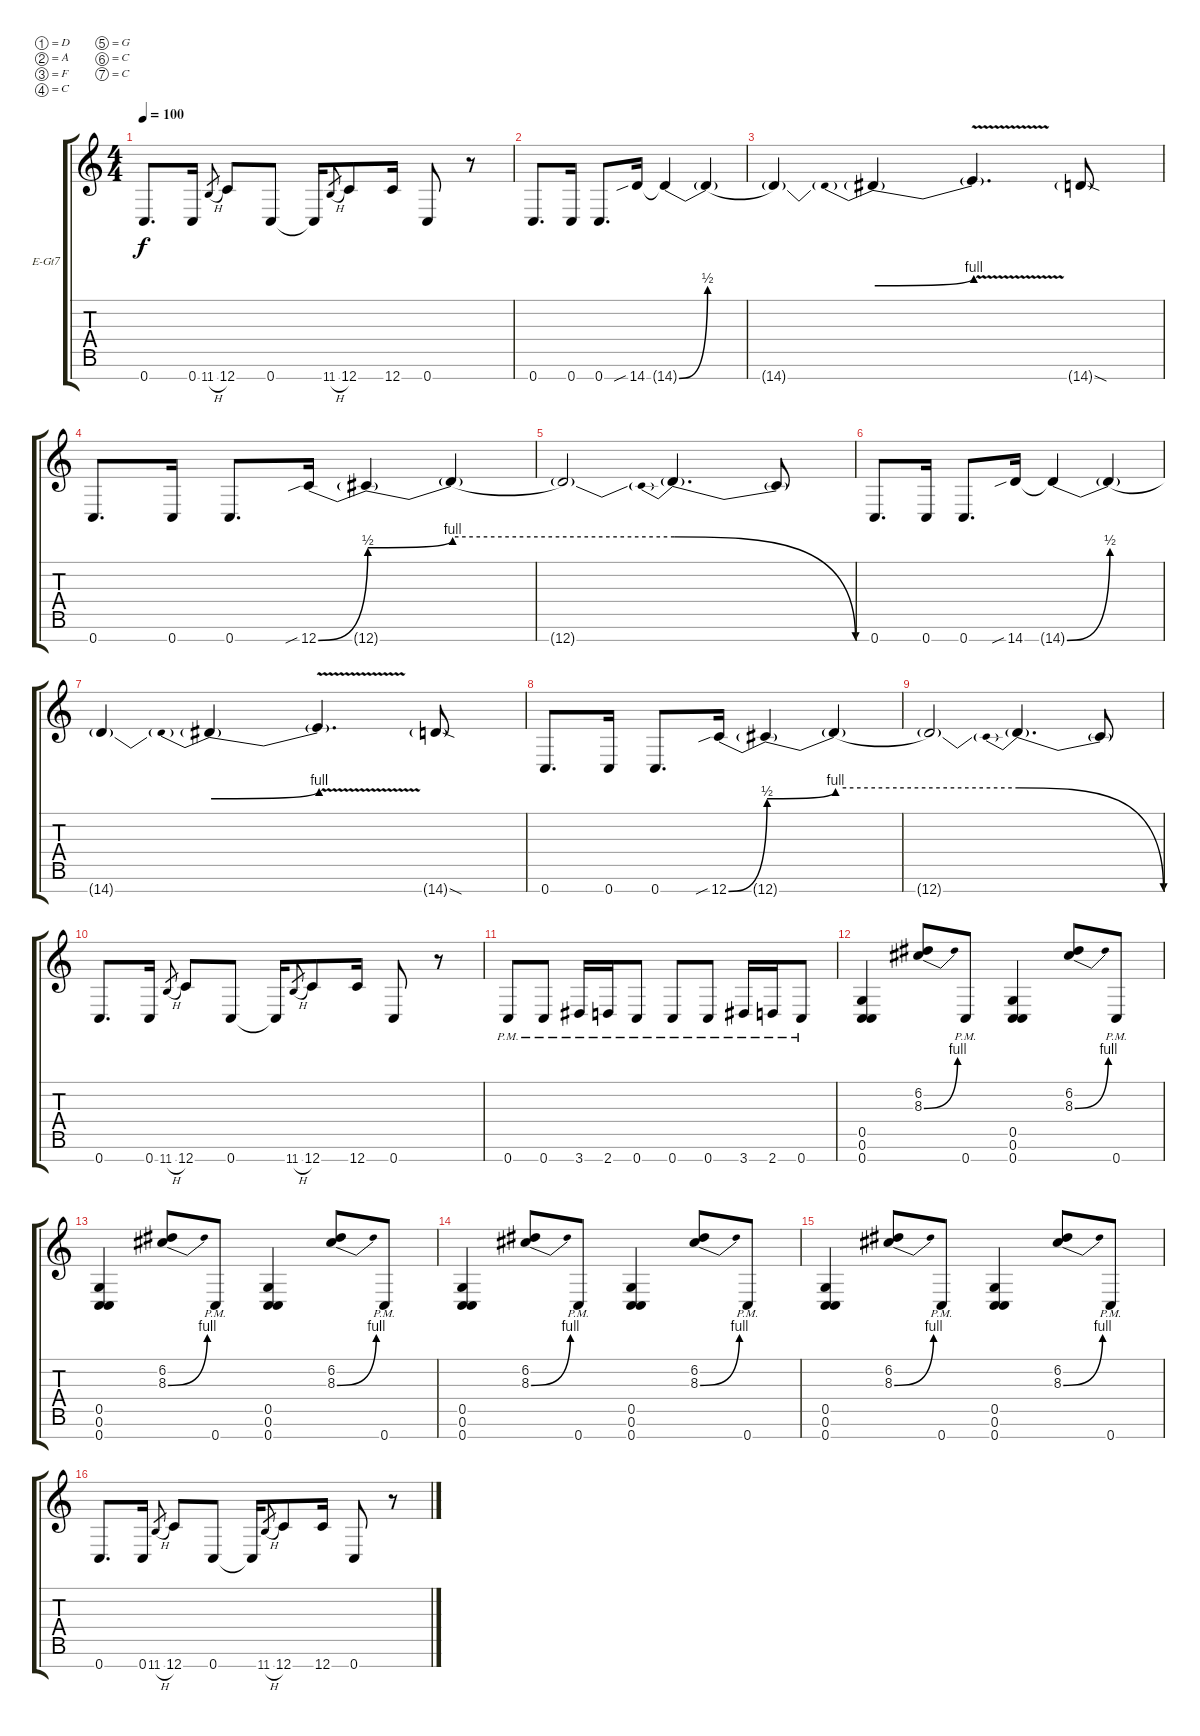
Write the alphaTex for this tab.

\bracketExtendMode groupsimilarinstruments
\firstSystemTrackNameOrientation horizontal
\otherSystemsTrackNameOrientation horizontal
\track ("James Hetfield (Rhythm Guitar)" "E-Gt7") {instrument electricguitarclean}
\staff {score tabs}
\tuning (D4 A3 F3 C3 G2 C2 C2)
\ts (4 4)
\tempo 100
\clef g2
\ks c
0.7.8{d dy f} 0.7.16 11.7{h}.8{gr} 12.7.8 0.7.8 0.7{t}.16 11.7{h}.8{gr} 12.7.8 12.7.16 0.7.8 r.8 |
0.7.8{d} 0.7.16 0.7.8{d} 14.7{sib}.16 14.7{be (bend 0 0 14.399999999999999 2) t}.4 14.7{be (hold 0 0 60 0) t}.4 |
14.7{t}.4 14.7{be (prebendbend 0 2 15.6 4) t}.4 14.7{v t}.4{d} 14.7{sod g}.8 |
0.7.8{d} 0.7.16 0.7.8{d} 12.7{be (bend 0 0 16.2 2) sib}.16 12.7{be (bend 0 2 15 4) t}.4 12.7{be (hold 0 4 60 4) t}.4 |
12.7{t}.2 12.7{be (prebendrelease 0 4 15 0) t}.4{d} 12.7{t}.8 |
0.7.8{d} 0.7.16 0.7.8{d} 14.7{sib}.16 14.7{be (bend 0 0 14.399999999999999 2) t}.4 14.7{be (hold 0 0 60 0) t}.4 |
14.7{t}.4 14.7{be (prebendbend 0 2 15.6 4) t}.4 14.7{v t}.4{d} 14.7{sod g}.8 |
0.7.8{d} 0.7.16 0.7.8{d} 12.7{be (bend 0 0 16.2 2) sib}.16 12.7{be (bend 0 2 15 4) t}.4 12.7{be (hold 0 4 60 4) t}.4 |
12.7{t}.2 12.7{be (prebendrelease 0 4 15 0) t}.4{d} 12.7{t}.8 |
0.7.8{d} 0.7.16 11.7{h}.8{gr} 12.7.8 0.7.8 0.7{t}.16 11.7{h}.8{gr} 12.7.8 12.7.16 0.7.8 r.8 |
0.7{pm}.8 0.7{pm}.8 3.7{pm}.16 2.7{pm}.16 0.7{pm}.8 0.7{pm}.8 0.7{pm}.8 3.7{pm}.16 2.7{pm}.16 0.7{pm}.8 |
(0.7 0.6 0.5).4 (8.3{be (bend 0 0 15 4)} 6.2).8 0.7{pm}.8 (0.7 0.6 0.5).4 (8.3{be (bend 0 0 15 4)} 6.2).8 0.7{pm}.8 |
(0.7 0.6 0.5).4 (8.3{be (bend 0 0 15 4)} 6.2).8 0.7{pm}.8 (0.7 0.6 0.5).4 (8.3{be (bend 0 0 15 4)} 6.2).8 0.7{pm}.8 |
(0.7 0.6 0.5).4 (8.3{be (bend 0 0 15 4)} 6.2).8 0.7{pm}.8 (0.7 0.6 0.5).4 (8.3{be (bend 0 0 15 4)} 6.2).8 0.7{pm}.8 |
(0.7 0.6 0.5).4 (8.3{be (bend 0 0 15 4)} 6.2).8 0.7{pm}.8 (0.7 0.6 0.5).4 (8.3{be (bend 0 0 15 4)} 6.2).8 0.7{pm}.8 |
0.7.8{d} 0.7.16 11.7{h}.8{gr} 12.7.8 0.7.8 0.7{t}.16 11.7{h}.8{gr} 12.7.8 12.7.16 0.7.8 r.8
